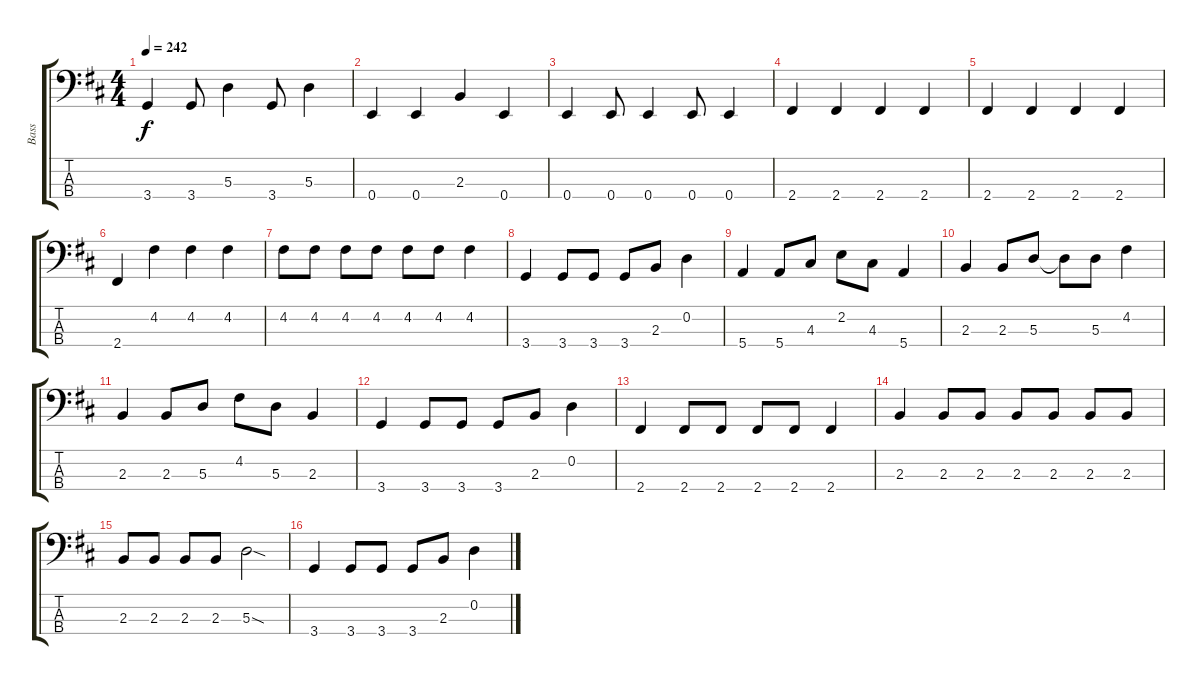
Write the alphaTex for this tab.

\track ("Bass" "Bass") {instrument electricbassfinger}
\staff {score tabs}
\tuning (G2 D2 A1 E1) {hide}
\ts (4 4)
\tempo 242
\clef f4
\ks d
3.4.4{dy f} 3.4.8 5.3.4 3.4.8 5.3.4 |
0.4.4 0.4.4 2.3.4 0.4.4 |
0.4.4 0.4.8 0.4.4 0.4.8 0.4.4 |
2.4.4 2.4.4 2.4.4 2.4.4 |
2.4.4 2.4.4 2.4.4 2.4.4 |
2.4.4 4.2.4 4.2.4 4.2.4 |
4.2.8 4.2.8 4.2.8 4.2.8 4.2.8 4.2.8 4.2.4 |
3.4.4 3.4.8 3.4.8 3.4.8 2.3.8 0.2.4 |
5.4.4 5.4.8 4.3.8 2.2.8 4.3.8 5.4.4 |
2.3.4 2.3.8 5.3.8 5.3{t}.8 5.3.8 4.2.4 |
2.3.4 2.3.8 5.3.8 4.2.8 5.3.8 2.3.4 |
3.4.4 3.4.8 3.4.8 3.4.8 2.3.8 0.2.4 |
2.4.4 2.4.8 2.4.8 2.4.8 2.4.8 2.4.4 |
2.3.4 2.3.8 2.3.8 2.3.8 2.3.8 2.3.8 2.3.8 |
2.3.8 2.3.8 2.3.8 2.3.8 5.3{sod}.2 |
3.4.4 3.4.8 3.4.8 3.4.8 2.3.8 0.2.4
